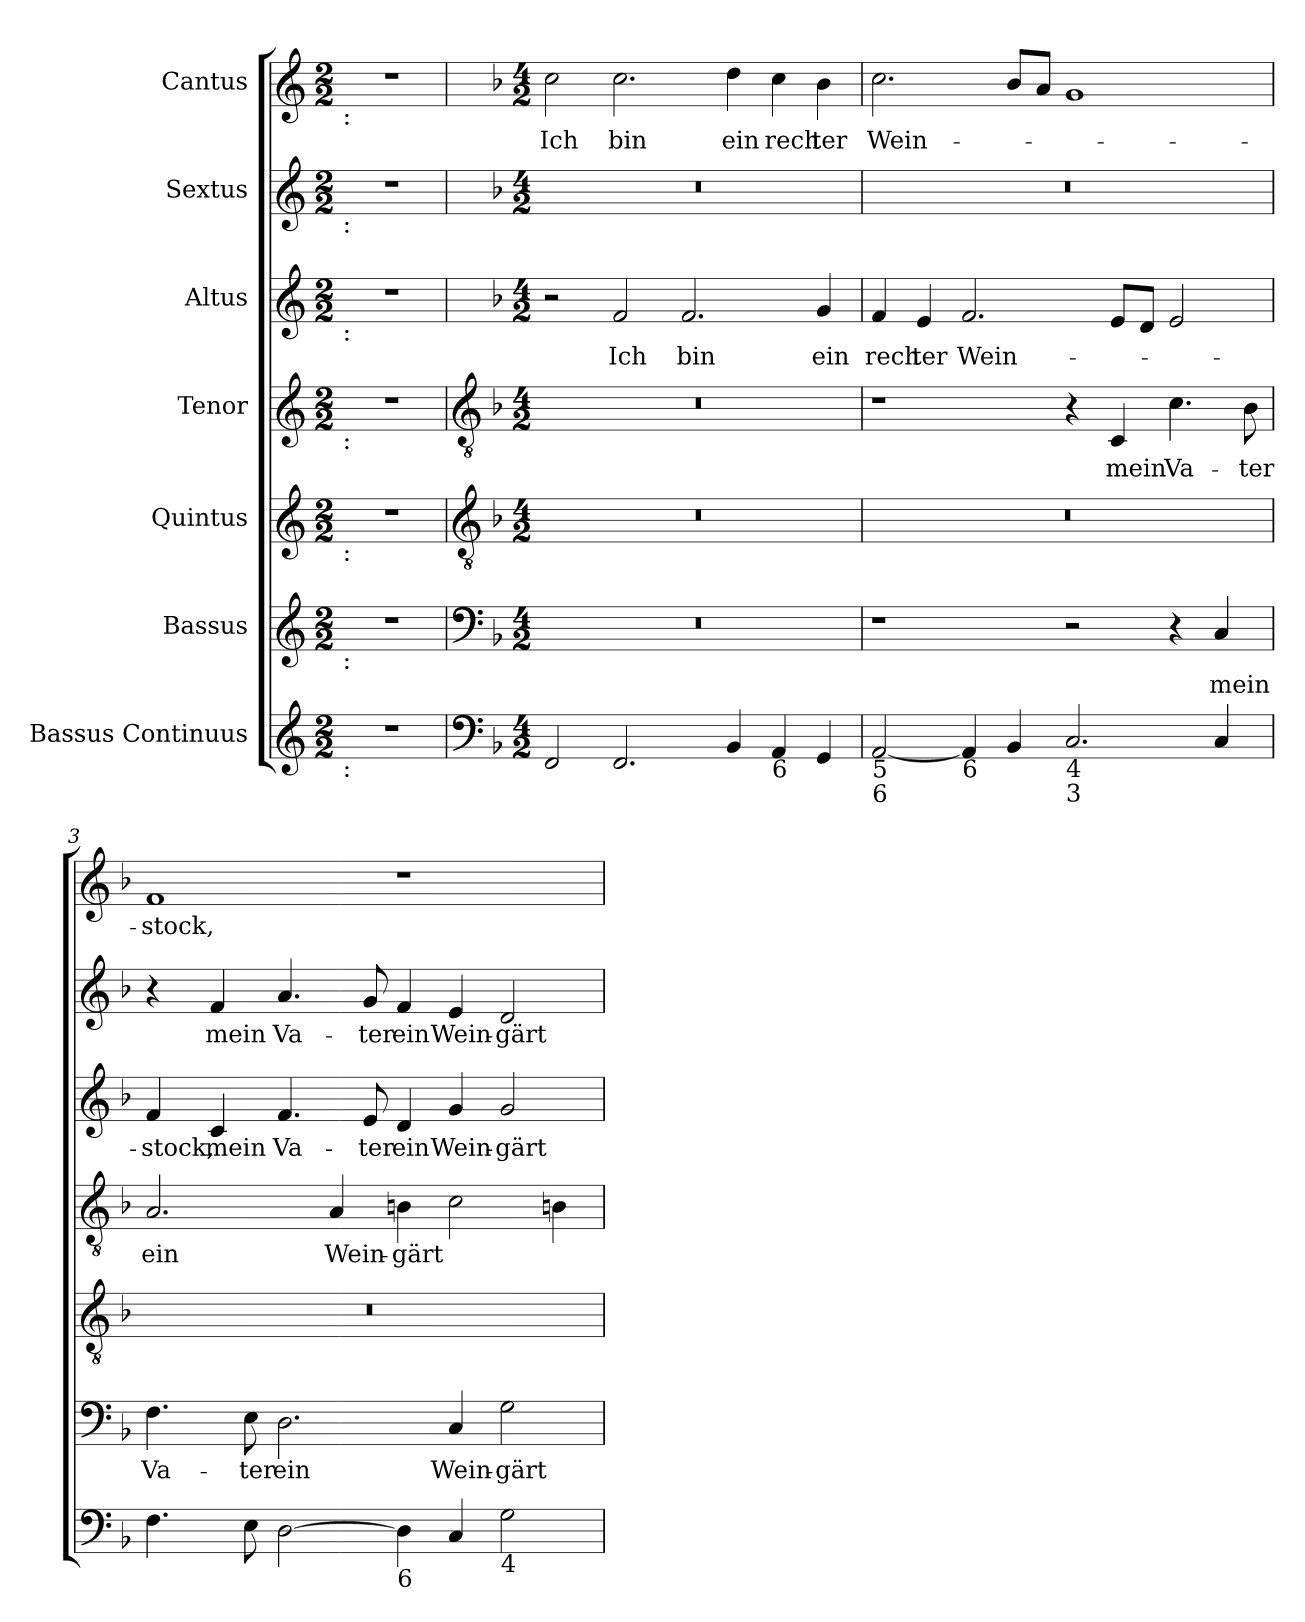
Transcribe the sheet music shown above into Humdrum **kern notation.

**kern	**kern	**text	**kern	**kern	**text	**kern	**text	**kern	**text	**kern	**text
*part7	*part6	*part6	*part5	*part4	*part4	*part3	*part3	*part2	*part2	*part1	*part1
*staff7	*staff6	*staff6	*staff5	*staff4	*staff4	*staff3	*staff3	*staff2	*staff2	*staff1	*staff1
*I"Bassus Continuus	*I"Bassus	*	*I"Quintus	*I"Tenor	*	*I"Altus	*	*I"Sextus	*	*I"Cantus	*
*clefG2	*clefG2	*	*clefG2	*clefG2	*	*clefG2	*	*clefG2	*	*clefG2	*
*k[]	*k[]	*	*k[]	*k[]	*	*k[]	*	*k[]	*	*k[]	*
*C:	*C:	*	*C:	*C:	*	*C:	*	*C:	*	*C:	*
*M2/2	*M2/2	*	*M2/2	*M2/2	*	*M2/2	*	*M2/2	*	*M2/2	*
=	=	=	=	=	=	=	=	=	=	=	=
!	!	!	!	!	!	!	!	!	!	!LO:TX:b:t=&colon;	!
!	!	!	!	!	!	!	!	!LO:TX:b:t=&colon;	!	!	!
!	!	!	!	!	!	!LO:TX:b:t=&colon;	!	!	!	!	!
!	!	!	!	!LO:TX:b:t=&colon;	!	!	!	!	!	!	!
!	!	!	!LO:TX:b:t=&colon;	!	!	!	!	!	!	!	!
!	!LO:TX:b:t=&colon;	!	!	!	!	!	!	!	!	!	!
!LO:TX:b:t=&colon;	!	!	!	!	!	!	!	!	!	!	!
1r	1r	.	1r	1r	.	1r	.	1r	.	1r	.
!!LO:LB:g=z
=1	=1	=1	=1	=1	=1	=1	=1	=1	=1	=1	=1
*clefF4	*clefF4	*	*clefGv2	*clefGv2	*	*	*	*	*	*	*
*k[b-]	*k[b-]	*	*k[b-]	*k[b-]	*	*k[b-]	*	*k[b-]	*	*k[b-]	*
*F:	*F:	*	*F:	*F:	*	*F:	*	*F:	*	*F:	*
*M4/2	*M4/2	*	*M4/2	*M4/2	*	*M4/2	*	*M4/2	*	*M4/2	*
!	!	!	!	!	!	!	!	!	!	!	!LO:LY:b
2FF	0r	.	0r	0r	.	2r	.	0r	.	2cc	Ich
!	!	!	!	!	!	!	!LO:LY:b	!	!	!	!LO:LY:b
2.FF	.	.	.	.	.	2f	Ich	.	.	2.cc	bin
!	!	!	!	!	!	!	!LO:LY:b	!	!	!	!
.	.	.	.	.	.	2.f	bin	.	.	.	.
!	!	!	!	!	!	!	!	!	!	!	!LO:LY:b
4BB-	.	.	.	.	.	.	.	.	.	4dd	ein
!LO:TX:b:t=6	!	!	!	!	!	!	!	!	!	!	!
!	!	!	!	!	!	!	!	!	!	!	!LO:LY:b
4AA	.	.	.	.	.	.	.	.	.	4cc	rech-
!	!	!	!	!	!	!	!LO:LY:b	!	!	!	!LO:LY:b
4GG	.	.	.	.	.	4g	ein	.	.	4b-	-ter
=2	=2	=2	=2	=2	=2	=2	=2	=2	=2	=2	=2
!LO:TX:b:t=5	!	!	!	!	!	!	!	!	!	!	!
!LO:TX:b:t=6	!	!	!	!	!	!	!	!	!	!	!
!	!	!	!	!	!	!	!LO:LY:b	!	!	!	!LO:LY:b
[2AA	1r	.	0r	1r	.	4f	rech-	0r	.	2.cc	Wein-
!	!	!	!	!	!	!	!LO:LY:b	!	!	!	!
.	.	.	.	.	.	4e	-ter	.	.	.	.
!LO:TX:b:t=6	!	!	!	!	!	!	!	!	!	!	!
!	!	!	!	!	!	!	!LO:LY:b	!	!	!	!
4AA]	.	.	.	.	.	2.f	Wein-	.	.	.	.
4BB-	.	.	.	.	.	.	.	.	.	8b-L	.
.	.	.	.	.	.	.	.	.	.	8aJ	.
!LO:TX:b:t=4	!	!	!	!	!	!	!	!	!	!	!
!LO:TX:b:t=3	!	!	!	!	!	!	!	!	!	!	!
2.C	2r	.	.	4r	.	.	.	.	.	1g	.
!	!	!	!	!	!LO:LY:b	!	!	!	!	!	!
.	.	.	.	4C	mein	8eL	.	.	.	.	.
.	.	.	.	.	.	8dJ	.	.	.	.	.
!	!	!	!	!	!LO:LY:b	!	!	!	!	!	!
.	4r	.	.	4.c	Va-	2e	.	.	.	.	.
!	!	!LO:LY:b	!	!	!	!	!	!	!	!	!
4C	4C	mein	.	.	.	.	.	.	.	.	.
!	!	!	!	!	!LO:LY:b	!	!	!	!	!	!
.	.	.	.	8B-	-ter	.	.	.	.	.	.
=3	=3	=3	=3	=3	=3	=3	=3	=3	=3	=3	=3
!	!	!LO:LY:b	!	!	!LO:LY:b	!	!LO:LY:b	!	!	!	!LO:LY:b
4.F	4.F	Va-	0r	2.A	ein	4f	-stock,	4r	.	1f	-stock,
!	!	!	!	!	!	!	!LO:LY:b	!	!LO:LY:b	!	!
.	.	.	.	.	.	4c	mein	4f	mein	.	.
!	!	!LO:LY:b	!	!	!	!	!	!	!	!	!
8E	8E	-ter	.	.	.	.	.	.	.	.	.
!	!	!LO:LY:b	!	!	!	!	!LO:LY:b	!	!LO:LY:b	!	!
[2D	2.D	ein	.	.	.	4.f	Va-	4.a	Va-	.	.
!	!	!	!	!	!LO:LY:b	!	!	!	!	!	!
.	.	.	.	4A	Wein-	.	.	.	.	.	.
!	!	!	!	!	!	!	!LO:LY:b	!	!LO:LY:b	!	!
.	.	.	.	.	.	8e	-ter	8g	-ter	.	.
!LO:TX:b:t=6	!	!	!	!	!	!	!	!	!	!	!
!	!	!	!	!	!LO:LY:b	!	!LO:LY:b	!	!LO:LY:b	!	!
4D]	.	.	.	4Bn	-gärt	4d	ein	4f	ein	1r	.
!	!	!LO:LY:b	!	!	!	!	!LO:LY:b	!	!LO:LY:b	!	!
4C	4C	Wein-	.	2c	.	4g	Wein-	4e	Wein-	.	.
!LO:TX:b:t=4	!	!	!	!	!	!	!	!	!	!	!
!	!	!LO:LY:b	!	!	!	!	!LO:LY:b	!	!LO:LY:b	!	!
2G	2G	-gärt-	.	.	.	2g	-gärt-	2d	-gärt-	.	.
.	.	.	.	4Bn	.	.	.	.	.	.	.
=	=	=	=	=	=	=	=	=	=	=	=
*-	*-	*-	*-	*-	*-	*-	*-	*-	*-	*-	*-
